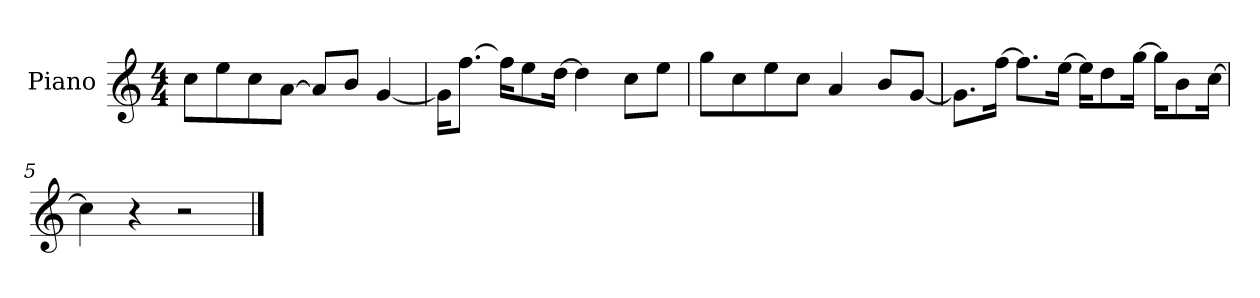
**kern
*part1
*staff1
*I"Piano
*I'P-no
*clefG2
*k[]
*M4/4
*MM90
=1
8cc\L
8ee\
8cc\
[8a\J
8a/L]
8b/J
[4g/
=2
16g\KL]
[8.ff\J
16ff\KL]
8ee\
[16dd\Jk
4dd\]
8cc\L
8ee\J
=3
8gg\L
8cc\
8ee\
8cc\J
4a/
8b/L
[8g/J
=4
8.g\L]
[16ff\Jk
8.ff\L]
[16ee\Jk
16ee\KL]
8dd\
[16gg\Jk
16gg\KL]
8b\
[16cc\Jk
=5
4cc\]
4r
2r
==
*-
